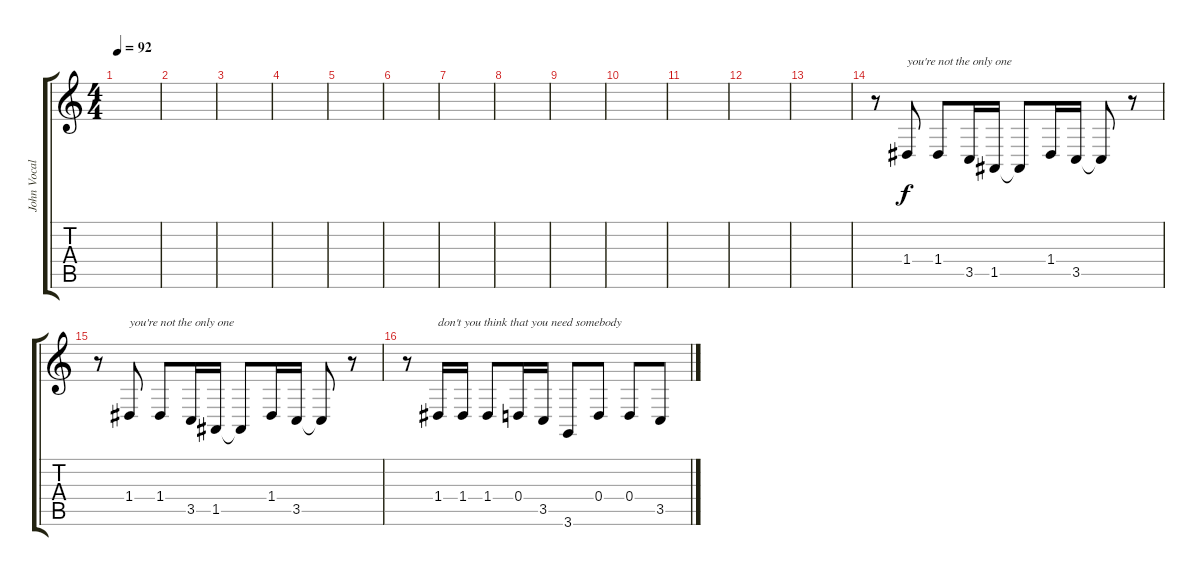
\track ("John Vocals" "John Vocal") {instrument lead2sawtooth}
\staff {score tabs}
\tuning (E4 B3 G3 D3 A2 E2) {hide}
\ts (4 4)
\tempo 92
\clef g2
\ks c
|
|
|
|
|
|
|
|
|
|
|
|
|
r.8 1.4.8{txt "you're not the only one"} 1.4.8 3.5.16 1.5.16 1.5{t}.8 1.4.16 3.5.16 3.5{t}.8 r.8 |
r.8 1.4.8{txt "you're not the only one"} 1.4.8 3.5.16 1.5.16 1.5{t}.8 1.4.16 3.5.16 3.5{t}.8 r.8 |
r.8 1.4.16{txt "don't you think that you need somebody"} 1.4.16 1.4.8 0.4.16 3.5.16 3.6.8 0.4.8 0.4.8 3.5.8
